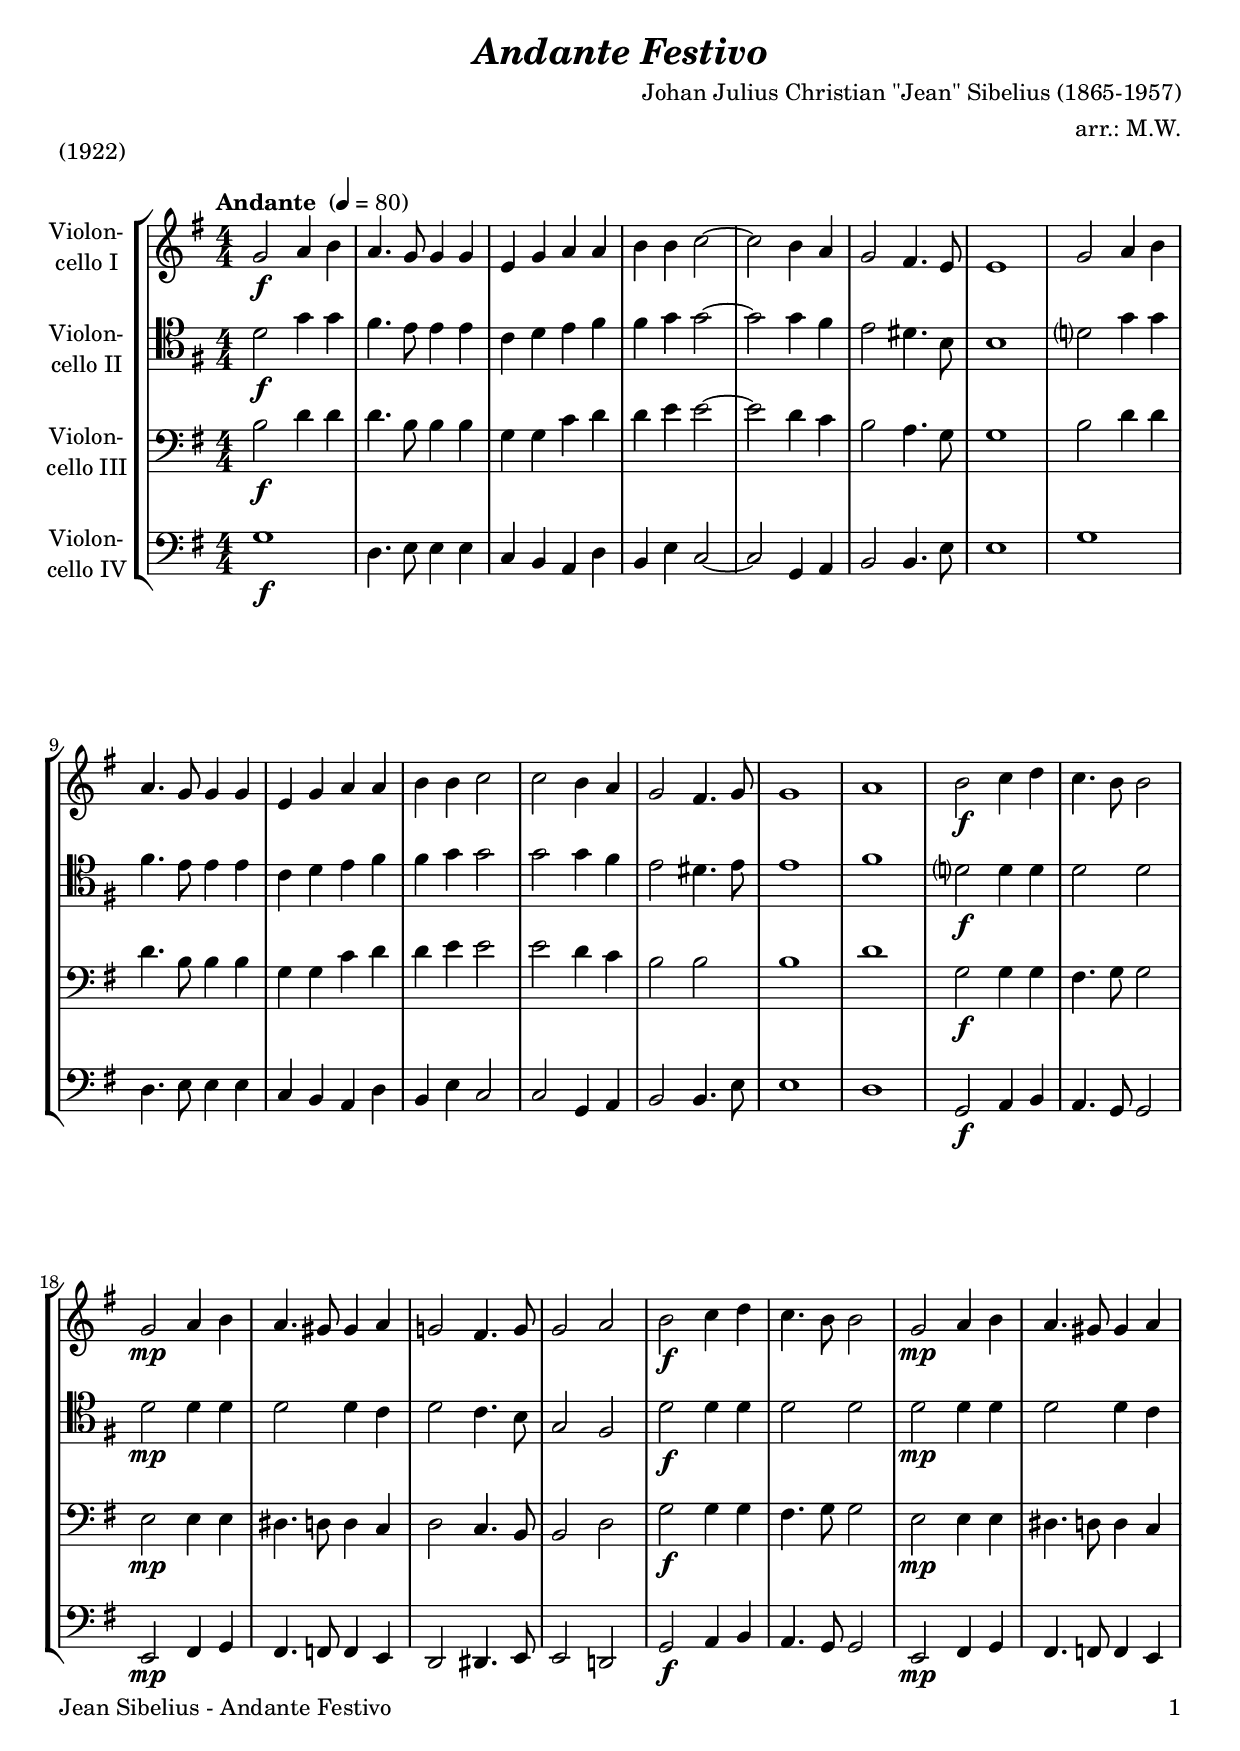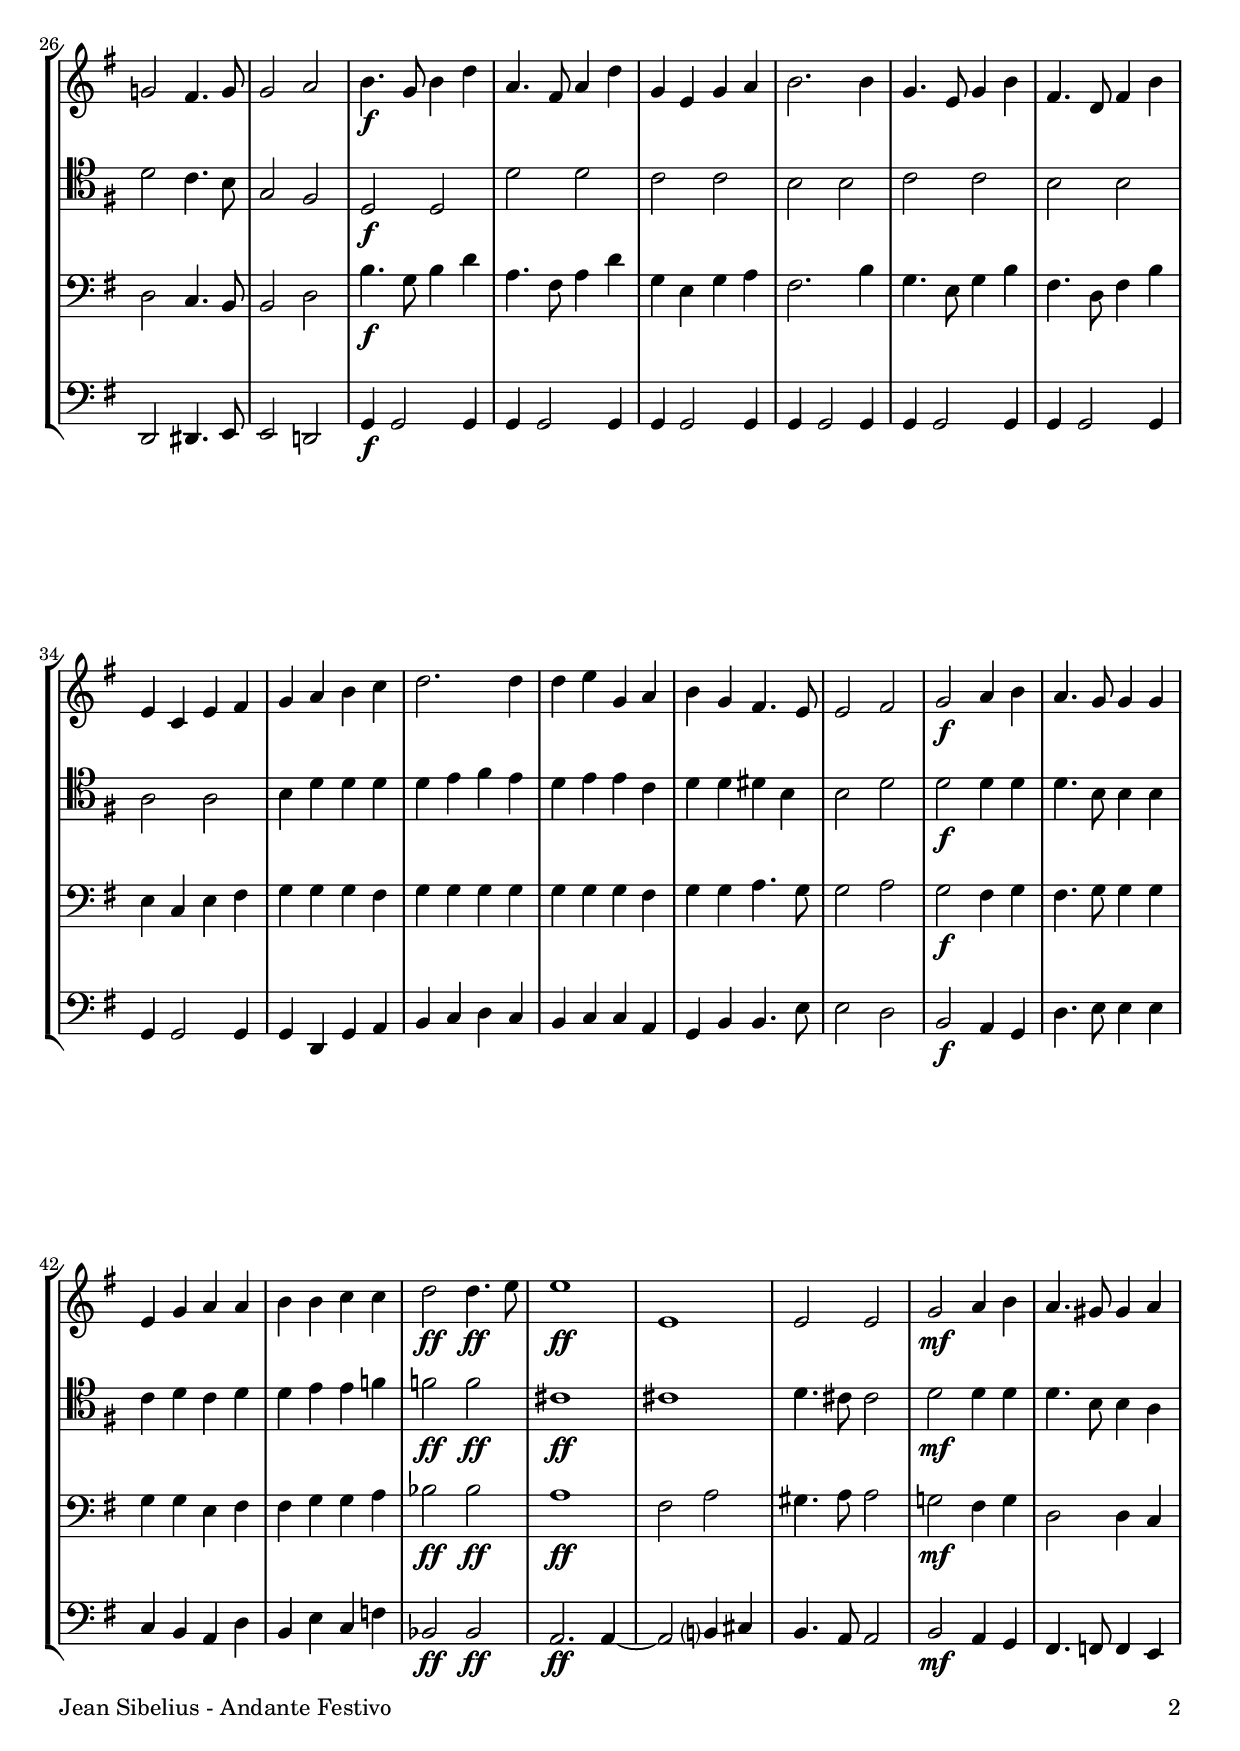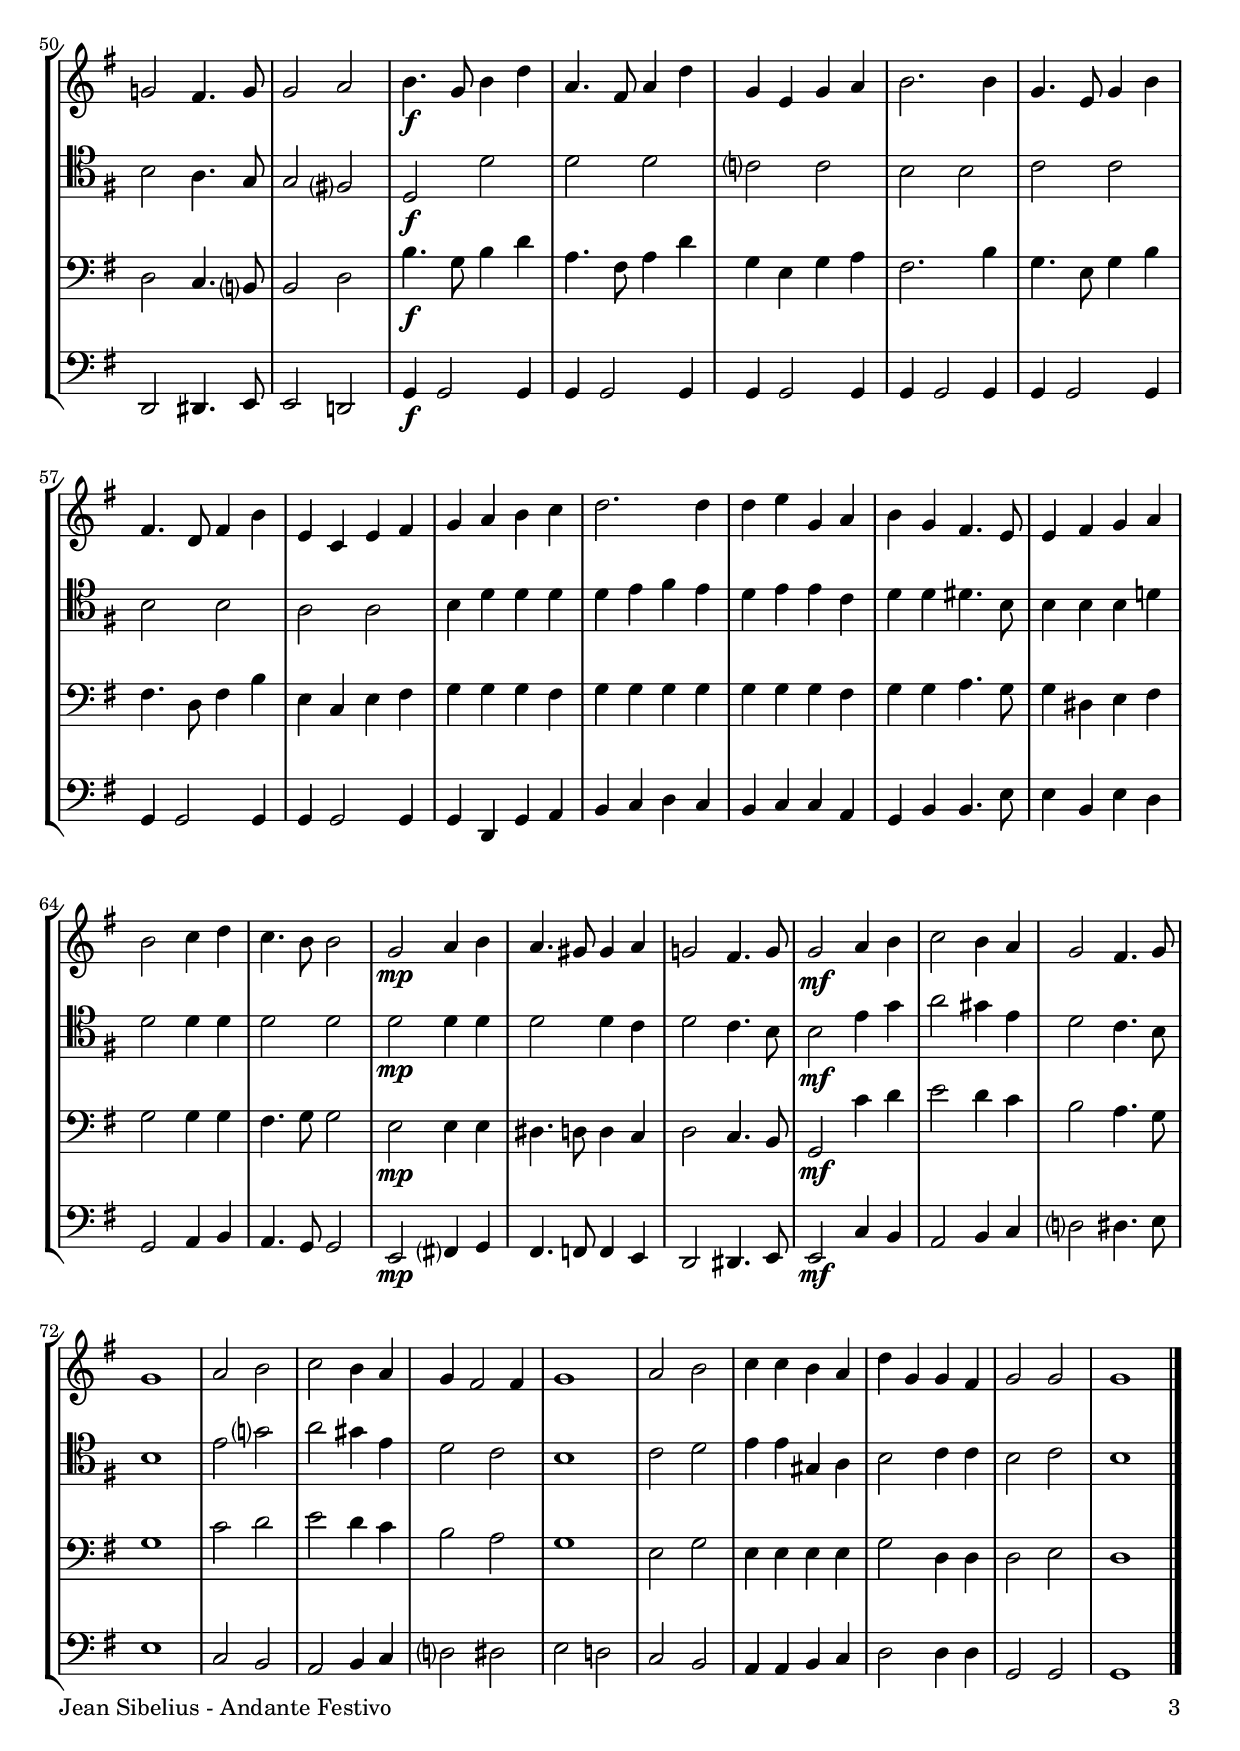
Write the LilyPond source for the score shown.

\version "2.22.0"
\include "deutsch.ly"
  
#(set-global-staff-size 20)

\header {
  title     = \markup \bold \italic "Andante Festivo"
  composer  = "Johan Julius Christian \"Jean\" Sibelius (1865-1957)"
  arranger  = "arr.: M.W."
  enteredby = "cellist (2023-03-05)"
  piece     = "(1922)"
}

voiceconsts = {
  \key g \major
  \time 4/4
  \clef "bass"
  \numericTimeSignature
  \compressEmptyMeasures
  % Set default beaming for all staves
%  \set Timing.beamExceptions = #'()
%  \set Timing.baseMoment     = #(ly:make-moment 1 4)
%  \set Timing.beatStructure  = #'(1 1 1)
  \tempo "Andante " 4=80
}

mifl = "flute"
mivl = "violin"
miba = "cello"
mipz = "pizzicato strings"

va = \relative c'' {
  \voiceconsts
  \clef "treble"

  g2\f a4 h
  a4. g8 g4 g
  e g a a
  h h c2~
  c h4 a
  g2 fis4. e8
  e1

  g2 a4 h
  a4. g8 g4 g
  e g a a
  h h c2
  c h4 a
  g2 fis4. g8
  g1

  a
  h2\f c4 d
  c4. h8 h2
  g\mp a4 h
  a4. gis8 gis4 a
  g!2 fis4. g8
  g2 a

  h\f c4 d
  c4. h8 h2
  g\mp a4 h
  a4. gis8 gis4 a
  g!2 fis4. g8
  g2 a
  h4.\f g8 h4 d

  a4. fis8 a4 d
  g, e g a
  h2. h4
  g4. e8 g4 h
  fis4. d8 fis4 h
  e, c e fis

  g a h c
  d2. d4
  d e g, a
  h g fis4. e8
  e2 fis
  g\f a4 h

  a4. g8 g4 g
  e g a a
  h h c c
  d2\ff d4.\ff e8
  e1\ff
  e,

  e2 e
  g\mf a4 h
  a4. gis8 gis4 a
  g!2 fis4. g8
  g2 a
  h4.\f g8 h4 d
  a4. fis8 a4 d

  g, e g a
  h2. h4
  g4. e8 g4 h
  fis4. d8 fis4 h
  e, c e fis
  g a h c
  d2. d4

  d e g, a
  h g fis4. e8
  e4 fis g a
  h2 c4 d
  c4. h8 h2
  g\mp a4 h

  a4. gis8 gis4 a
  g!2 fis4. g8
  g2\mf a4 h
  c2 h4 a
  g2 fis4. g8
  g1
  a2 h

  c h4 a
  g fis2 fis4
  g1
  a2 h
  c4 c h a
  d g, g fis
  g2 g
  g1 \bar "|."
}

vb = \relative c' {
  \voiceconsts
  \clef "tenor"
  
  d2\f g4 g
  fis4. e8 e4 e
  c d e fis
  fis g g2~
  g g4 fis
  e2 dis4. h8
  h1

  d?2 g4 g
  fis4. e8 e4 e
  c4 d e fis
  fis g g2
  g g4 fis
  e2 dis4. e8
  e1

  fis
  d?2\f d4 d
  d2 d
  d\mp d4 d
  d2 d4 c
  d2 c4. h8
  g2 fis

  d'\f d4 d
  d2 d
  d\mp d4 d
  d2 d4 c
  d2 c4. h8
  g2 fis
  d\f d

  d' d
  c c
  h h
  c c
  h h
  a a

  h4 d d d
  d e fis e
  d e e c
  d d dis h
  h2 d
  d\f d4 d

  d4. h8 h4 h
  c d c d
  d e e f
  f2\ff f\ff
  cis1\ff
  cis

  d4. cis8 cis2
  d\mf d4 d
  d4. h8 h4 a
  h2 a4. g8
  g2 fis?
  d\f d'
  d d

  c? c
  h h
  c c
  h h
  a a
  h4 d d d
  d e fis e

  d e e c
  d d dis4. h8
  h4 h h d!
  d2 d4 d
  d2 d
  d\mp d4 d

  d2 d4 c
  d2 c4. h8
  h2\mf e4 g
  a2 gis4 e
  d2 c4. h8
  h1
  e2 g?

  a gis4 e
  d2 c
  h1
  c2 d
  e4 e gis, a
  h2 c4 c
  h2 c
  h1 \bar "|."
}

vc = \relative c' {
  \voiceconsts

  h2\f d4 d
  d4. h8 h4 h
  g g c d
  d e e2~
  e d4 c
  h2 a4. g8
  g1

  h2 d4 d
  d4. h8 h4 h
  g g c d
  d e e2
  e d4 c
  h2 h
  h1

  d
  g,2\f g4 g
  fis4. g8 g2
  e\mp e4 e
  dis4. d8 d4 c
  d2 c4. h8
  h2 d

  g\f g4 g
  fis4. g8 g2
  e\mp e4 e
  dis4. d8 d4 c
  d2 c4. h8
  h2 d
  h'4.\f g8 h4 d

  a4. fis8 a4 d
  g, e g a
  fis2. h4
  g4. e8 g4 h
  fis4. d8 fis4 h
  e, c e fis

  g g g fis
  g g g g
  g g g fis
  g g a4. g8
  g2 a
  g\f fis4 g

  fis4. g8 g4 g
  g g e fis
  fis g g a
  b2\ff b\ff
  a1\ff
  fis2 a

  gis4. a8 a2
  g!\mf fis4 g
  d2 d4 c
  d2 c4. h?8
  h2 d
  h'4.\f g8 h4 d
  a4. fis8 a4 d

  g, e g a
  fis2. h4
  g4. e8 g4 h
  fis4. d8 fis4 h
  e, c e fis
  g g g fis
  g g g g

  g g g fis
  g g a4. g8
  g4 dis e fis
  g2 g4 g
  fis4. g8 g2
  e\mp e4 e

  dis4. d8 d4 c
  d2 c4. h8
  g2\mf c'4 d
  e2 d4 c
  h2 a4. g8
  g1
  c2 d

  e d4 c
  h2 a
  g1
  e2 g
  e4 e e e
  g2 d4 d
  d2 e
  d1 \bar "|."
}

vd = \relative c' {
  \voiceconsts

  g1\f
  d4. e8 e4 e
  c h a d
  h e c2~
  c g4 a
  h2 h4. e8
  e1

  g
  d4. e8 e4 e
  c h a d
  h e c2
  c g4 a
  h2 h4. e8
  e1

  d
  g,2\f a4 h
  a4. g8 g2
  e\mp fis4 g
  fis4. f8 f4 e
  d2 dis4. e8
  e2 d!

  g\f a4 h
  a4. g8 g2
  e\mp fis4 g
  fis4. f8 f4 e
  d2 dis4. e8
  e2 d!
  g4\f g2 g4

  \repeat unfold 6 {
    g g2 g4
  }
  g d g a
  h c d c
  h c c a
  g h h4. e8
  e2 d
  h\f a4 g

  d'4. e8 e4 e
  c h a d
  h e c f
  b,2\ff b\ff
  a2.\ff a4~
  a2 h?4 cis

  h4. a8 a2
  h\mf a4 g
  fis4. f8 f4 e
  d2 dis4. e8
  e2 d!
  g4\f g2 g4
  \repeat unfold 6 {
    g g2 g4
  }
  g d g a
  h c d c

  h c c a
  g h h4. e8
  e4 h e d
  g,2 a4 h
  a4. g8 g2
  e\mp fis?4 g

  fis4. f8 f4 e
  d2 dis4. e8
  e2\mf c'4 h
  a2 h4 c
  d?2 dis4. e8
  e1
  c2 h

  a h4 c
  d?2 dis
  e d!
  c h
  a4 a h c
  d2 d4 d
  g,2 g
  g1 \bar "|."
}


music = \new StaffGroup <<
      \new Staff {
	\set Staff.midiInstrument = \miba
	\set Staff.instrumentName = \markup \center-column { "Violon-" "cello I" }
	\transpose g g { \va }
      }

      \new Staff {
	\set Staff.midiInstrument = \miba
	\set Staff.instrumentName = \markup \center-column { "Violon-" "cello II" }
	\transpose g g { \vb }
      }

      \new Staff {
	\set Staff.midiInstrument = \miba
	\set Staff.instrumentName = \markup \center-column { "Violon-" "cello III" }
	\transpose g g { \vc }
      }

      \new Staff {
	\set Staff.midiInstrument = \miba
	\set Staff.instrumentName = \markup \center-column { "Violon-" "cello IV" }
	\transpose g g { \vd }
      }
>>
\book {
   \paper {
    print-page-number = ##t
    print-first-page-number = ##t
    ragged-last-bottom = ##f
    oddHeaderMarkup = \markup \null
    evenHeaderMarkup = \markup \null
    oddFooterMarkup = \markup {
      \fill-line {
        \on-the-fly #print-page-number-check-first
        "Jean Sibelius - Andante Festivo" \fromproperty #'page:page-number-string
      }
    }
    evenFooterMarkup = \oddFooterMarkup
  } \score {
    \music
    \layout {}
  }

  \score {
    \unfoldRepeats \music

    \midi {
      \context {
        \Score
      }
    }
  }
}